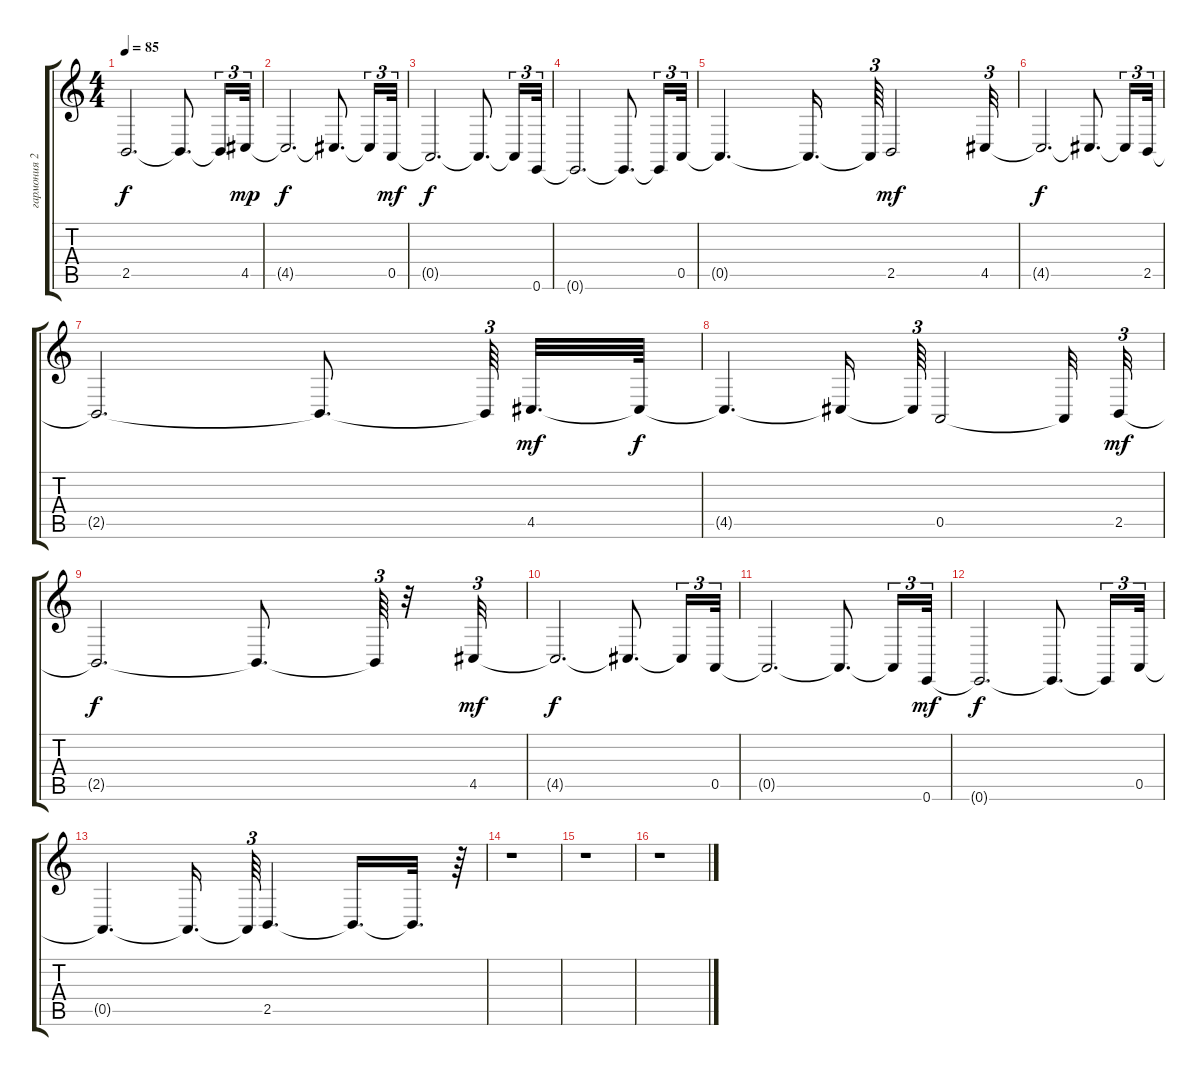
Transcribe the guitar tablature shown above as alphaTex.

\track ("гармония 2" "гармония 2") {instrument pad2warm}
\staff {score tabs}
\tuning (E4 B3 G3 D3 A2 E2) {hide}
\ts (4 4)
\tempo 85
\clef g2
\ks c
2.5{t}.2{d dy f} 2.5{t}.8{d} 2.5{t}.16{tu (3 2)} 4.5.32{tu (3 2) dy mp} |
4.5{t}.2{d dy f} 4.5{t}.8{d} 4.5{t}.16{tu (3 2)} 0.5.32{tu (3 2) dy mf} |
0.5{t}.2{d dy f} 0.5{t}.8{d} 0.5{t}.16{tu (3 2)} 0.6.32{tu (3 2)} |
0.6{t}.2{d} 0.6{t}.8{d} 0.6{t}.16{tu (3 2)} 0.5.32{tu (3 2)} |
0.5{t}.4{d} 0.5{t}.16{d} 0.5{t}.64{tu (3 2)} 2.5.2{dy mf} 4.5.32{tu (3 2)} |
4.5{t}.2{d dy f} 4.5{t}.8{d} 4.5{t}.16{tu (3 2)} 2.5.32{tu (3 2)} |
2.5{t}.2{d} 2.5{t}.8{d} 2.5{t}.64{tu (3 2) beam splitsecondary} 4.5.32{d dy mf} 4.5{t}.64{dy f} |
4.5{t}.4{d} 4.5{t}.16 4.5{t}.64{tu (3 2)} 0.5.2 0.5{t}.32 2.5.32{tu (3 2) dy mf} |
2.5{t}.2{d dy f} 2.5{t}.8{d} 2.5{t}.64{tu (3 2)} r.32 4.5.32{tu (3 2) dy mf} |
4.5{t}.2{d dy f} 4.5{t}.8{d} 4.5{t}.16{tu (3 2)} 0.5.32{tu (3 2)} |
0.5{t}.2{d} 0.5{t}.8{d} 0.5{t}.16{tu (3 2)} 0.6.32{tu (3 2) dy mf} |
0.6{t}.2{d dy f} 0.6{t}.8{d} 0.6{t}.16{tu (3 2)} 0.5.32{tu (3 2)} |
0.5{t}.4{d} 0.5{t}.16{d} 0.5{t}.64{tu (3 2)} 2.5.4{d} 2.5{t}.16{d} 2.5{t}.32{d} r.64 |
r.1 |
r.1 |
r.1
